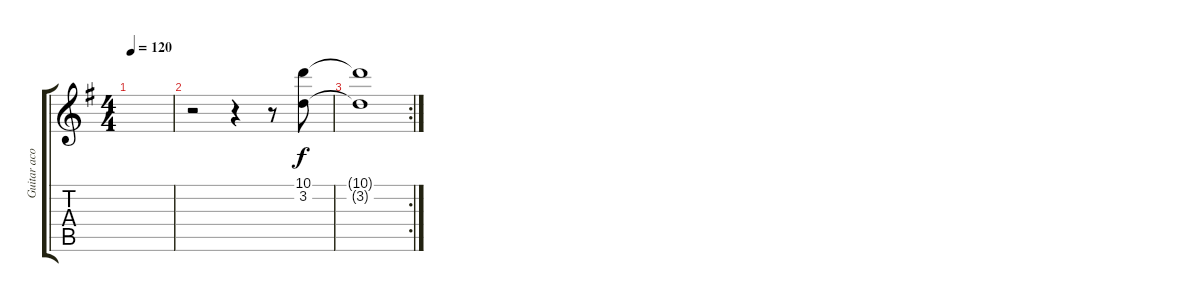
\track ("Guitar acoustic" "Guitar aco") {instrument acousticguitarsteel}
\staff {score tabs}
\tuning (E4 B3 G3 D3 A2 E2) {hide}
\ts (4 4)
\tempo 120
\clef g2
\ks g
|
r.2 r.4 r.8 (10.1 3.2).8 |
\rc 2
(10.1{t} 3.2{t}).1
